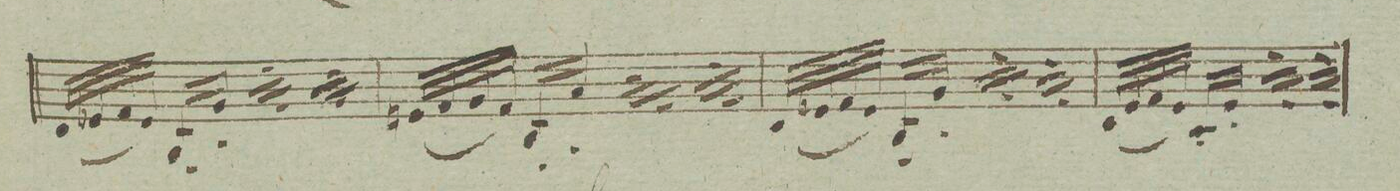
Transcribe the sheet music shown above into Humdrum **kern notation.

**kern	**dynam
*I"Violino. 2do	*
*clefG2	*
*k[b-e-a-]	*
*M3/4	*
(32d/LLL	.
32e-X/	.
32f/	.
32e-/JJJ)	.
16B-'/LL	.
16g'/JJ	.
*rep	*
(32d/LLL	.
32e-/	.
32f/	.
32e-/JJJ)	.
16B-'/LL	.
16g'/JJ	.
*Xrep	*
*rep	*
(32d/LLL	.
32e-/	.
32f/	.
32e-/JJJ)	.
16B-'/LL	.
16g'/JJ	.
*Xrep	*
=17	=17
(32en/LLL	.
32f/	.
32g/	.
32f/JJJ)	.
16B-'/LL	.
16a-'/JJ	.
*rep	*
(32e/LLL	.
32f/	.
32g/	.
32f/JJJ)	.
16B-'/LL	.
16a-'/JJ	.
*Xrep	*
*rep	*
(32e/LLL	.
32f/	.
32g/	.
32f/JJJ)	.
16B-'/LL	.
16a-'/JJ	.
*Xrep	*
=18	=18
(32d/LLL	.
32e-X/	.
32f/	.
32e-/JJJ)	.
16B-'/LL	.
16g'/JJ	.
*rep	*
(32d/LLL	.
32e-/	.
32f/	.
32e-/JJJ)	.
16B-'/LL	.
16g'/JJ	.
*Xrep	*
*rep	*
(32d/LLL	.
32e-/	.
32f/	.
32e-/JJJ)	.
16B-'/LL	.
16g'/JJ	.
*Xrep	*
=19	=19
32d/LLL	.
32e-/	.
32f/	.
32e-/JJJ	.
16c'/LL	.
16e-'/JJ	.
*rep	*
(32d/LLL	.
32e-/	.
32f/	.
32e-/JJJ)	.
16c'/LL	.
16e-'/JJ	.
*Xrep	*
*rep	*
(32d/LLL	.
32e-/	.
32f/	.
32e-/JJJ)	.
16c'/LL	.
16e-'/JJ	.
*Xrep	*
=20	=20
*-	*-
